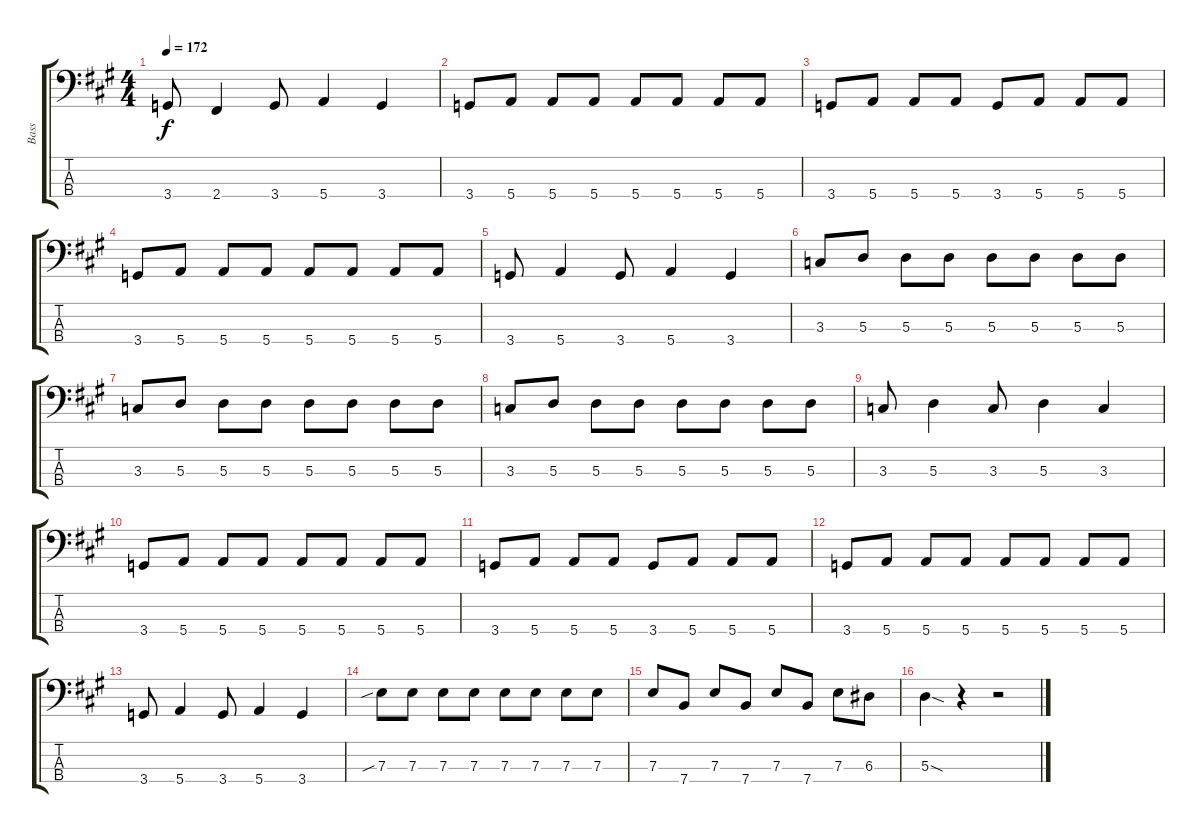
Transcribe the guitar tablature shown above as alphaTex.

\track ("Bass" "Bass") {instrument electricbasspick}
\staff {score tabs}
\tuning (G2 D2 A1 E1) {hide}
\ts (4 4)
\tempo 172
\clef f4
\ks a
3.4.8{dy f} 2.4.4 3.4.8 5.4.4 3.4.4 |
3.4.8 5.4.8 5.4.8 5.4.8 5.4.8 5.4.8 5.4.8 5.4.8 |
3.4.8 5.4.8 5.4.8 5.4.8 3.4.8 5.4.8 5.4.8 5.4.8 |
3.4.8 5.4.8 5.4.8 5.4.8 5.4.8 5.4.8 5.4.8 5.4.8 |
3.4.8 5.4.4 3.4.8 5.4.4 3.4.4 |
3.3.8 5.3.8 5.3.8 5.3.8 5.3.8 5.3.8 5.3.8 5.3.8 |
3.3.8 5.3.8 5.3.8 5.3.8 5.3.8 5.3.8 5.3.8 5.3.8 |
3.3.8 5.3.8 5.3.8 5.3.8 5.3.8 5.3.8 5.3.8 5.3.8 |
3.3.8 5.3.4 3.3.8 5.3.4 3.3.4 |
3.4.8 5.4.8 5.4.8 5.4.8 5.4.8 5.4.8 5.4.8 5.4.8 |
3.4.8 5.4.8 5.4.8 5.4.8 3.4.8 5.4.8 5.4.8 5.4.8 |
3.4.8 5.4.8 5.4.8 5.4.8 5.4.8 5.4.8 5.4.8 5.4.8 |
3.4.8 5.4.4 3.4.8 5.4.4 3.4.4 |
7.3{sib}.8 7.3.8 7.3.8 7.3.8 7.3.8 7.3.8 7.3.8 7.3.8 |
7.3.8 7.4.8 7.3.8 7.4.8 7.3.8 7.4.8 7.3.8 6.3.8 |
5.3{sod}.4 r.4 r.2
